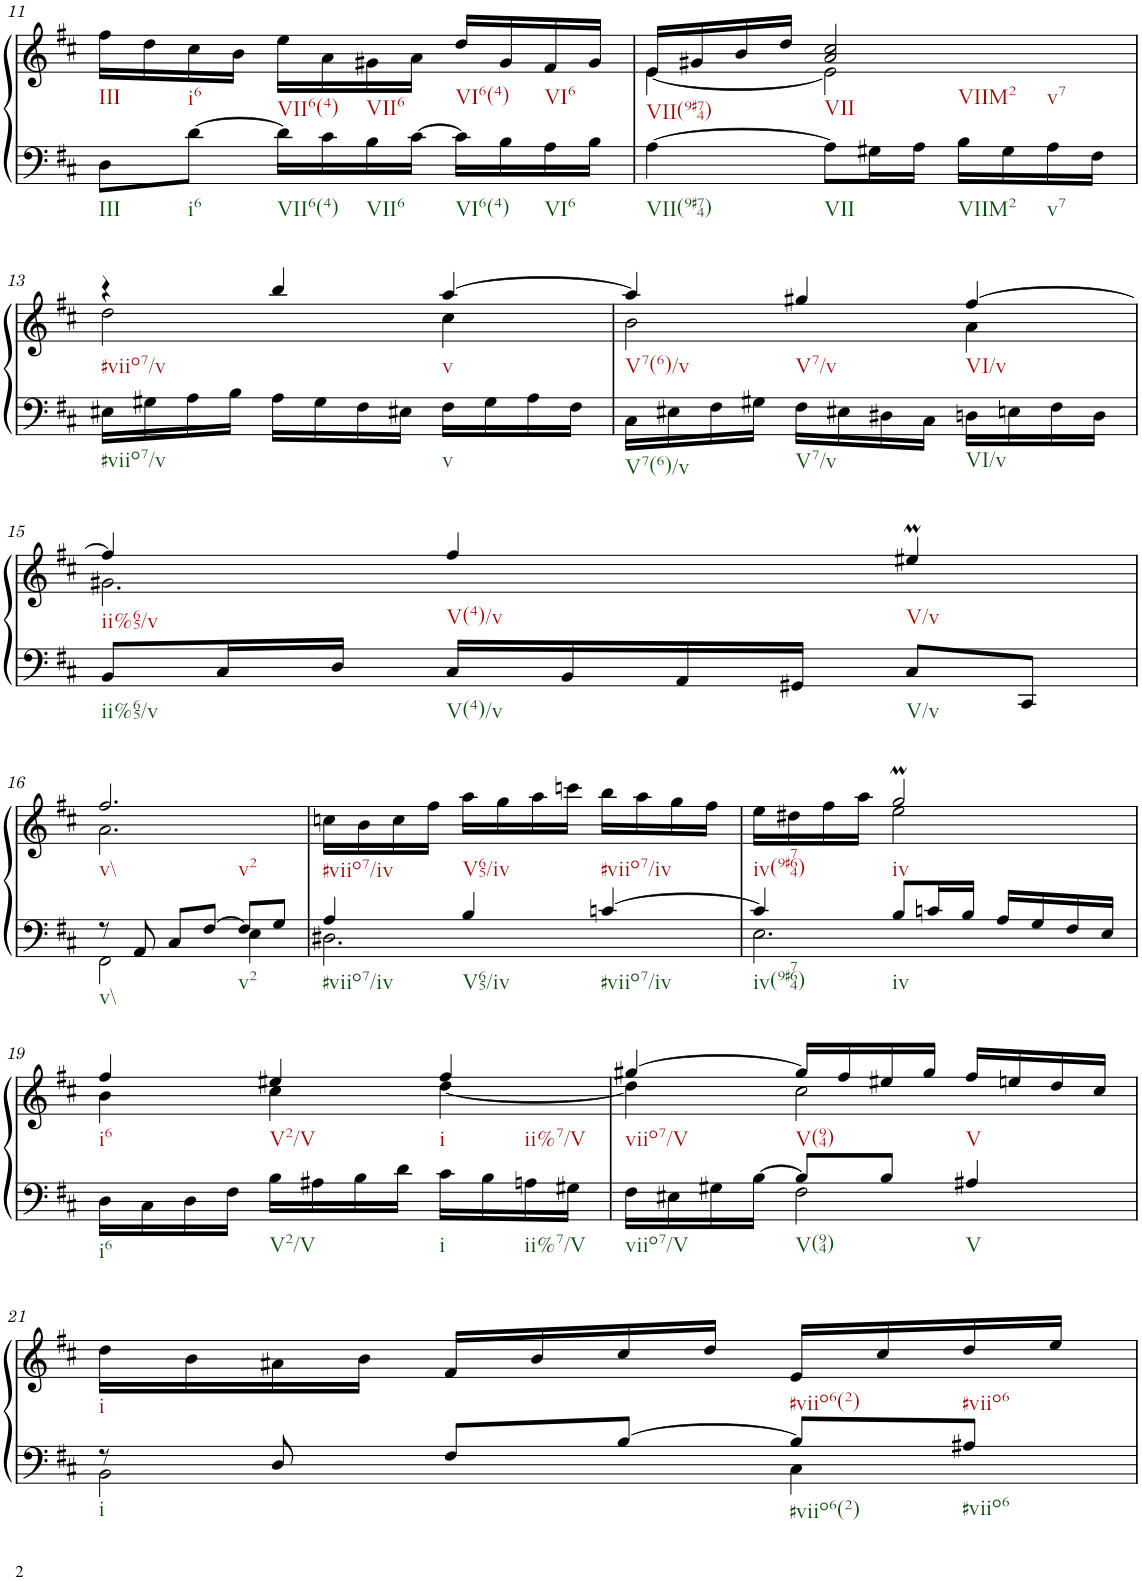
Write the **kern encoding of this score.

**kern	**kern
*part1	*part1
*staff2	*staff1
*I"Klavier linke Hand	*
!!LO:PB:g=z
*clefF4	*clefG2
*k[f#c#]	*k[f#c#]
*M3/4	*M3/4
=11	=11
8D\L	16ff#\LL
.	16dd\
[8d\J	16cc#\
.	16b\JJ
16d\LL]	16ee\LL
16c#\	16a\
16B\	16g#X\
[16c#\JJ	16a\JJ
16c#\LL]	16dd/LL
16B\	16g#/
16A\	16f#/
16B\JJ	16g#/JJ
=12	=12
*	*^
[4A\	16e/LL	[4e\
.	16g#X/	.
.	16b/	.
.	16dd/JJ	.
8A\L]	2a/ 2cc#/	2e\]
16G#X\L	.	.
16A\JJ	.	.
16B\LL	.	.
16G#\	.	.
16A\	.	.
16F#\JJ	.	.
!!LO:LB:g=z	!!
=13	=13	=13
16E#X\LL	4r	2dd\
16G#X\	.	.
16A\	.	.
16B\JJ	.	.
16A\LL	4bb/	.
16G#\	.	.
16F#\	.	.
16E#X\JJ	.	.
16F#\LL	[4aa/	4cc#\
16G#\	.	.
16A\	.	.
16F#\JJ	.	.
=14	=14	=14
16C#\LL	4aa/]	2b\
16E#X\	.	.
16F#\	.	.
16G#X\JJ	.	.
16F#\LL	4gg#X/	.
16E#X\	.	.
16D#X\	.	.
16C#\JJ	.	.
16Dn\LL	[4ff#/	4a\
16En\	.	.
16F#\	.	.
16D\JJ	.	.
!!LO:LB:g=z	!!
=15	=15	=15
8BB/L	4ff#/]	2.g#X\
16C#/L	.	.
16D/JJ	.	.
16C#/LL	4ff#/	.
16BB/	.	.
16AA/	.	.
16GG#X/JJ	.	.
8C#/L	4ee#Xm/	.
8CC#/J	.	.
!!LO:LB:g=z	!!
=16	=16	=16
*^	*	*
8r	2FF#\	2.ff#/	2.a\
8AA/	.	.	.
8C#/L	.	.	.
[8F#/J	.	.	.
8F#/L]	4E\	.	.
8G/J	.	.	.
=17	=17	=17	=17
4A/	2.D#X\	2.ryy	16ccn\LL
.	.	.	16b\
.	.	.	16cc\
.	.	.	16ff#\JJ
4B/	.	.	16aa\LL
.	.	.	16gg\
.	.	.	16aa\
.	.	.	16cccn\JJ
[4cn/	.	.	16bb\LL
.	.	.	16aa\
.	.	.	16gg\
.	.	.	16ff#\JJ
=18	=18	=18	=18
4c/]	2.E\	4ryy	16ee\LL
.	.	.	16dd#X\
.	.	.	16ff#\
.	.	.	16aa\JJ
8B/L	.	2ggM/	2ee\
16cn/L	.	.	.
16B/JJ	.	.	.
16A/LL	.	.	.
16G/	.	.	.
16F#/	.	.	.
16E/JJ	.	.	.
!!LO:LB:g=z	!!
=19	=19	=19	=19
2.ryy	16D\LL	4ff#/	4b\
.	16C#\	.	.
.	16D\	.	.
.	16F#\JJ	.	.
.	16B\LL	4ee#X/	4cc#\
.	16A#X\	.	.
.	16B\	.	.
.	16d\JJ	.	.
.	16c#\LL	4ff#/	[4dd\
.	16B\	.	.
.	16An\	.	.
.	16G#X\JJ	.	.
=20	=20	=20	=20
16F#\LL	4ryy	[4gg#X/	4dd\]
16E#X\	.	.	.
16G#X\	.	.	.
[16B\JJ	.	.	.
8B/L]	2F#\	16gg#/LL]	2cc#\
.	.	16ff#/	.
8B/J	.	16ee#X/	.
.	.	16gg#/JJ	.
4A#X/	.	16ff#/LL	.
.	.	16een/	.
.	.	16dd/	.
.	.	16cc#/JJ	.
*	*	*v	*v
!!LO:LB:g=z
=21	=21	=21
8r	2BB\	16dd\LL
.	.	16b\
8D/	.	16a#X\
.	.	16b\JJ
8F#/L	.	16f#/LL
.	.	16b/
[8B/J	.	16cc#/
.	.	16dd/JJ
8B/L]	4C#\	16e/LL
.	.	16cc#/
8A#X/J	.	16dd/
.	.	16ee/JJ
*v	*v	*
=	=
*-	*-
